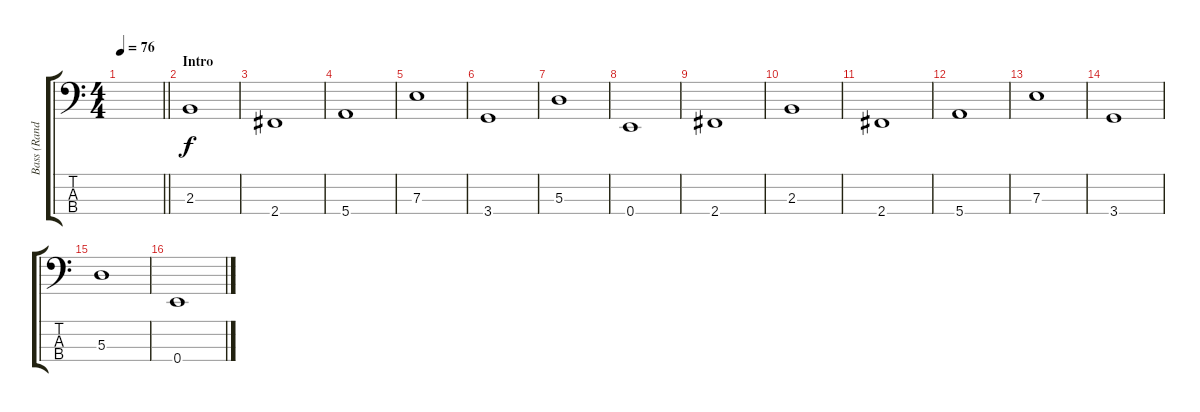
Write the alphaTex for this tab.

\track ("Bass (Randy Meisner)" "Bass (Rand") {instrument electricbassfinger}
\staff {score tabs}
\tuning (G2 D2 A1 E1) {hide}
\ts (4 4)
\tempo 76
\clef f4
\barLineRight lightlight
\ks c
|
\section ("" "Intro")
2.3.1 |
2.4.1{dy f} |
5.4.1 |
7.3.1 |
3.4.1 |
5.3.1 |
0.4.1 |
2.4.1 |
2.3.1 |
2.4.1 |
5.4.1 |
7.3.1 |
3.4.1 |
5.3.1 |
0.4.1
